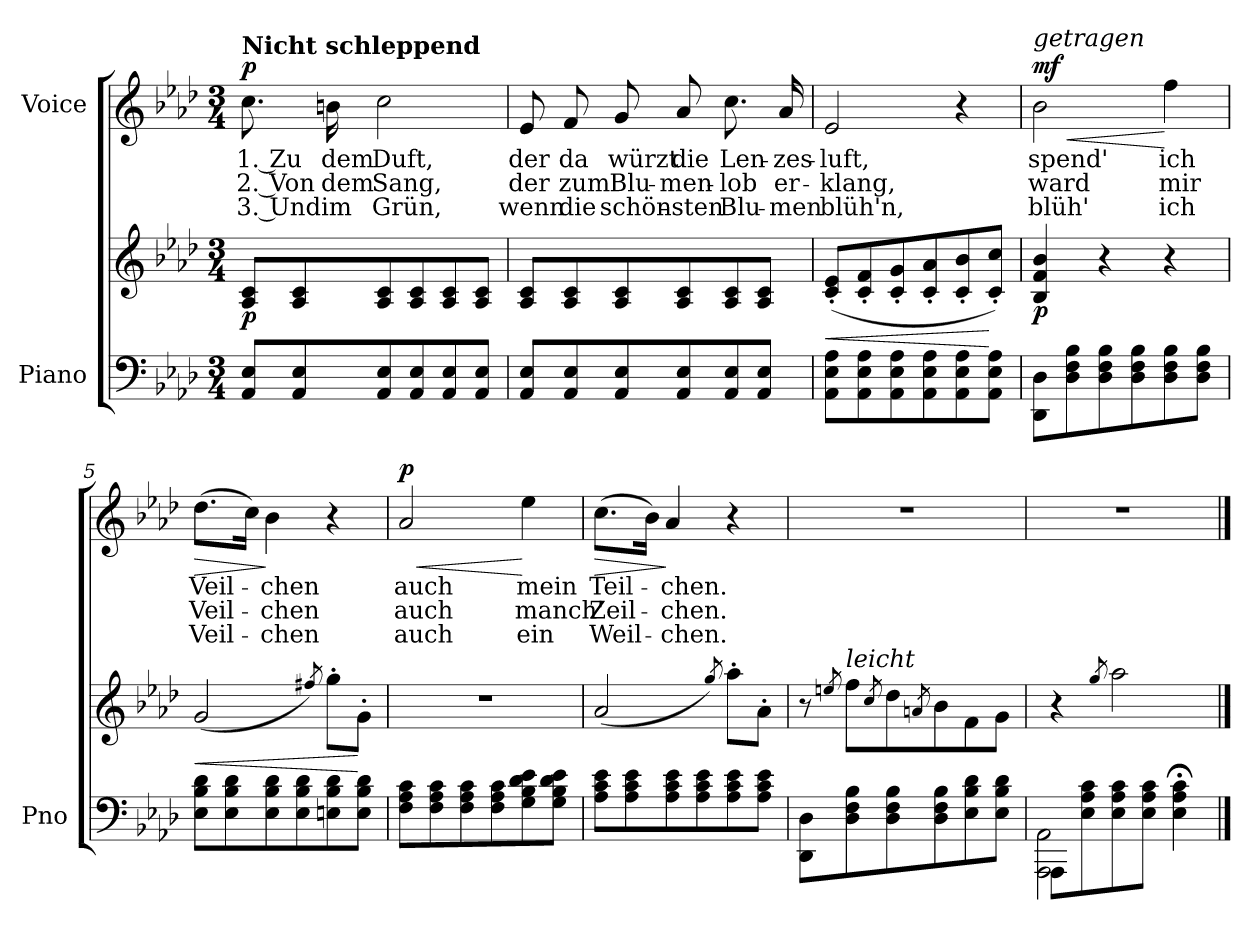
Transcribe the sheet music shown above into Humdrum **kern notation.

**kern	**kern	**dynam	**kern	**text	**text	**text	**dynam
*part2	*part2	*part2	*part1	*part1	*part1	*part1	*part1
*staff3	*staff2	*staff2/3	*staff1	*staff1	*staff1	*staff1	*staff1
*I"Piano	*	*	*I"Voice	*	*	*	*
*I'Pno	*	*	*	*	*	*	*
*clefF4	*clefG2	*	*clefG2	*	*	*	*
*k[b-e-a-d-]	*k[b-e-a-d-]	*	*k[b-e-a-d-]	*	*	*	*
*M3/4	*M3/4	*	*M3/4	*	*	*	*
=1	=1	=1	=1	=1	=1	=1	=1
!	!	!	!LO:TX:a:B:t=Nicht schleppend	!	!	!	!
!	!	!LO:DY:b	!	!	!	!	!LO:DY:b
8AA-/ 8E-/L	8A-/ 8c/L	p	8.cc\	1. Zu	2. Von	3. Und	p
8AA-/ 8E-/	8A-/ 8c/	.	.	.	.	.	.
.	.	.	16bn\	dem	dem	im	.
8AA-/ 8E-/	8A-/ 8c/	.	2cc\	Duft,	Sang,	Grün,	.
8AA-/ 8E-/	8A-/ 8c/	.	.	.	.	.	.
8AA-/ 8E-/	8A-/ 8c/	.	.	.	.	.	.
8AA-/ 8E-/J	8A-/ 8c/J	.	.	.	.	.	.
=2	=2	=2	=2	=2	=2	=2	=2
8AA-/ 8E-/L	8A-/ 8c/L	.	8e-/	der	der	wenn	.
8AA-/ 8E-/	8A-/ 8c/	.	8f/	da	zum	die	.
8AA-/ 8E-/	8A-/ 8c/	.	8g/	würzt	Blu-	schön-	.
8AA-/ 8E-/	8A-/ 8c/	.	8a-/	die	-men-	-sten	.
8AA-/ 8E-/	8A-/ 8c/	.	8.cc\	Len-	-lob	Blu-	.
8AA-/ 8E-/J	8A-/ 8c/J	.	.	.	.	.	.
.	.	.	16a-/	-zes-	er-	-men	.
=3	=3	=3	=3	=3	=3	=3	=3
!	!	!LO:HP:b	!	!	!	!	!
8AA-\ 8E-\ 8A-\L	(8c/' 8e-/'L	<	2e-/	luft,	-klang,	blüh'n,	.
8AA-\ 8E-\ 8A-\	8c/' 8f/'	.	.	.	.	.	.
8AA-\ 8E-\ 8A-\	8c/' 8g/'	.	.	.	.	.	.
8AA-\ 8E-\ 8A-\	8c/' 8a-/'	.	.	.	.	.	.
8AA-\ 8E-\ 8A-\	8c/' 8b-/'	.	4r	.	.	.	.
8AA-\ 8E-\ 8A-\J	8c/' 8cc/'J)	[	.	.	.	.	.
=4	=4	=4	=4	=4	=4	=4	=4
!	!	!	!LO:TX:i:t=getragen	!	!	!	!
!	!	!LO:DY:b	!	!	!	!	!LO:HP:b
!	!	!	!	!	!	!	!LO:DY:n=1:b
8DD-\ 8D-\L	4B-/ 4f/ 4b-/	p	2b-\	spend'	ward	blüh'	< mf
8D-\ 8F\ 8B-\	.	.	.	.	.	.	.
8D-\ 8F\ 8B-\	4r	.	.	.	.	.	.
8D-\ 8F\ 8B-\	.	.	.	.	.	.	.
8D-\ 8F\ 8B-\	4r	.	4ff\	ich	mir	ich	[
8D-\ 8F\ 8B-\J	.	.	.	.	.	.	.
=5	=5	=5	=5	=5	=5	=5	=5
!	!	!LO:HP:b	!	!	!	!	!LO:HP:b
8E-\ 8B-\ 8d-\L	(2g/	<	(8.dd-\L	Veil-	Veil-	Veil-	>
8E-\ 8B-\ 8d-\	.	.	.	.	.	.	.
.	.	.	16cc\Jk)	.	.	.	.
8E-\ 8B-\ 8d-\	.	.	4b-\	-chen	-chen	-chen	]
8E-\ 8B-\ 8d-\	.	.	.	.	.	.	.
.	8qff#X/)	.	.	.	.	.	.
8En\ 8B-\ 8d-\	8gg'\L	.	4r	.	.	.	.
8E\ 8B-\ 8d-\J	8g'\J	[	.	.	.	.	.
=6	=6	=6	=6	=6	=6	=6	=6
!	!	!	!	!	!	!	!LO:HP:b
!	!	!	!	!	!	!	!LO:DY:n=1:b
8F\ 8A-\ 8c\L	2.r	.	2a-/	auch	auch	auch	< p
8F\ 8A-\ 8c\	.	.	.	.	.	.	.
8F\ 8A-\ 8c\	.	.	.	.	.	.	.
8F\ 8A-\ 8c\	.	.	.	.	.	.	.
8G\ 8B-\ 8d-\ 8e-\	.	.	4ee-\	mein	manch'	ein	[
8G\ 8B-\ 8d-\ 8e-\J	.	.	.	.	.	.	.
=7	=7	=7	=7	=7	=7	=7	=7
!	!	!	!	!	!	!	!LO:HP:b
8A-\ 8c\ 8e-\L	(2a-/	.	(8.cc\L	Teil-	Zeil-	Weil-	>
8A-\ 8c\ 8e-\	.	.	.	.	.	.	.
.	.	.	16b-\Jk)	.	.	.	.
8A-\ 8c\ 8e-\	.	.	4a-/	-chen.	-chen.	-chen.	]
8A-\ 8c\ 8e-\	.	.	.	.	.	.	.
.	8qgg/)	.	.	.	.	.	.
8A-\ 8c\ 8e-\	8aa-'\L	.	4r	.	.	.	.
8A-\ 8c\ 8e-\J	8a-'\J	.	.	.	.	.	.
=8	=8	=8	=8	=8	=8	=8	=8
8DD-\ 8D-\L	8r	.	2.r	.	.	.	.
.	8qeen/	.	.	.	.	.	.
!	!LO:TX:i:t=leicht	!	!	!	!	!	!
8D-\ 8F\ 8B-\	8ff\L	.	.	.	.	.	.
.	8qcc/	.	.	.	.	.	.
8D-\ 8F\ 8B-\	8dd-\	.	.	.	.	.	.
.	8qan/	.	.	.	.	.	.
8D-\ 8F\ 8B-\	8b-\	.	.	.	.	.	.
8E-\ 8B-\ 8d-\	8f\	.	.	.	.	.	.
8E-\ 8B-\ 8d-\J	8g\J	.	.	.	.	.	.
=9	=9	=9	=9	=9	=9	=9	=9
!LO:N:head=open	!	!	!	!	!	!	!
*^	*	*	*	*	*	*	*
8AAA-\L	2AAA-\ 2AA-\	4r	.	2.r	.	.	.	.
8E-\ 8A-\ 8c\	.	.	.	.	.	.	.	.
.	.	8qgg/	.	.	.	.	.	.
8E-\ 8A-\ 8c\	.	2aa-\	.	.	.	.	.	.
8E-\ 8A-\ 8c\J	.	.	.	.	.	.	.	.
4E-\;< 4A-\;< 4c\;<	4ryy	.	.	.	.	.	.	.
*v	*v	*	*	*	*	*	*	*
==	==	==	==	==	==	==	==
*-	*-	*-	*-	*-	*-	*-	*-
